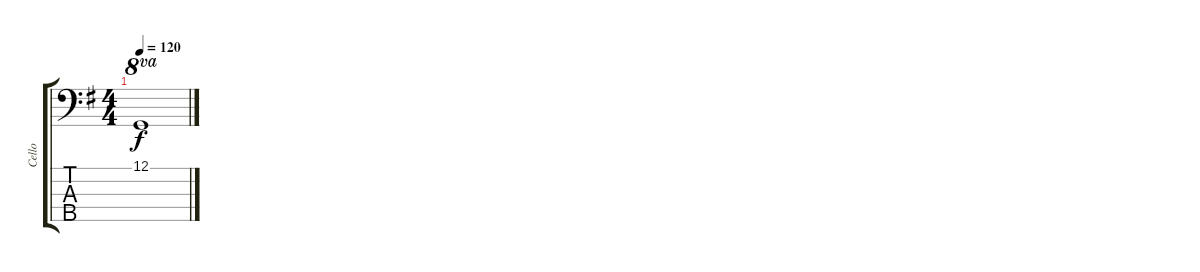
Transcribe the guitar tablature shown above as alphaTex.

\track ("Cello" "Cello") {instrument cello}
\staff {score tabs}
\tuning (G2 D2 A1 E1 B0) {hide}
\ts (4 4)
\tempo 120
\clef f4
\ks g
12.1.1{ot 8va dy f}
